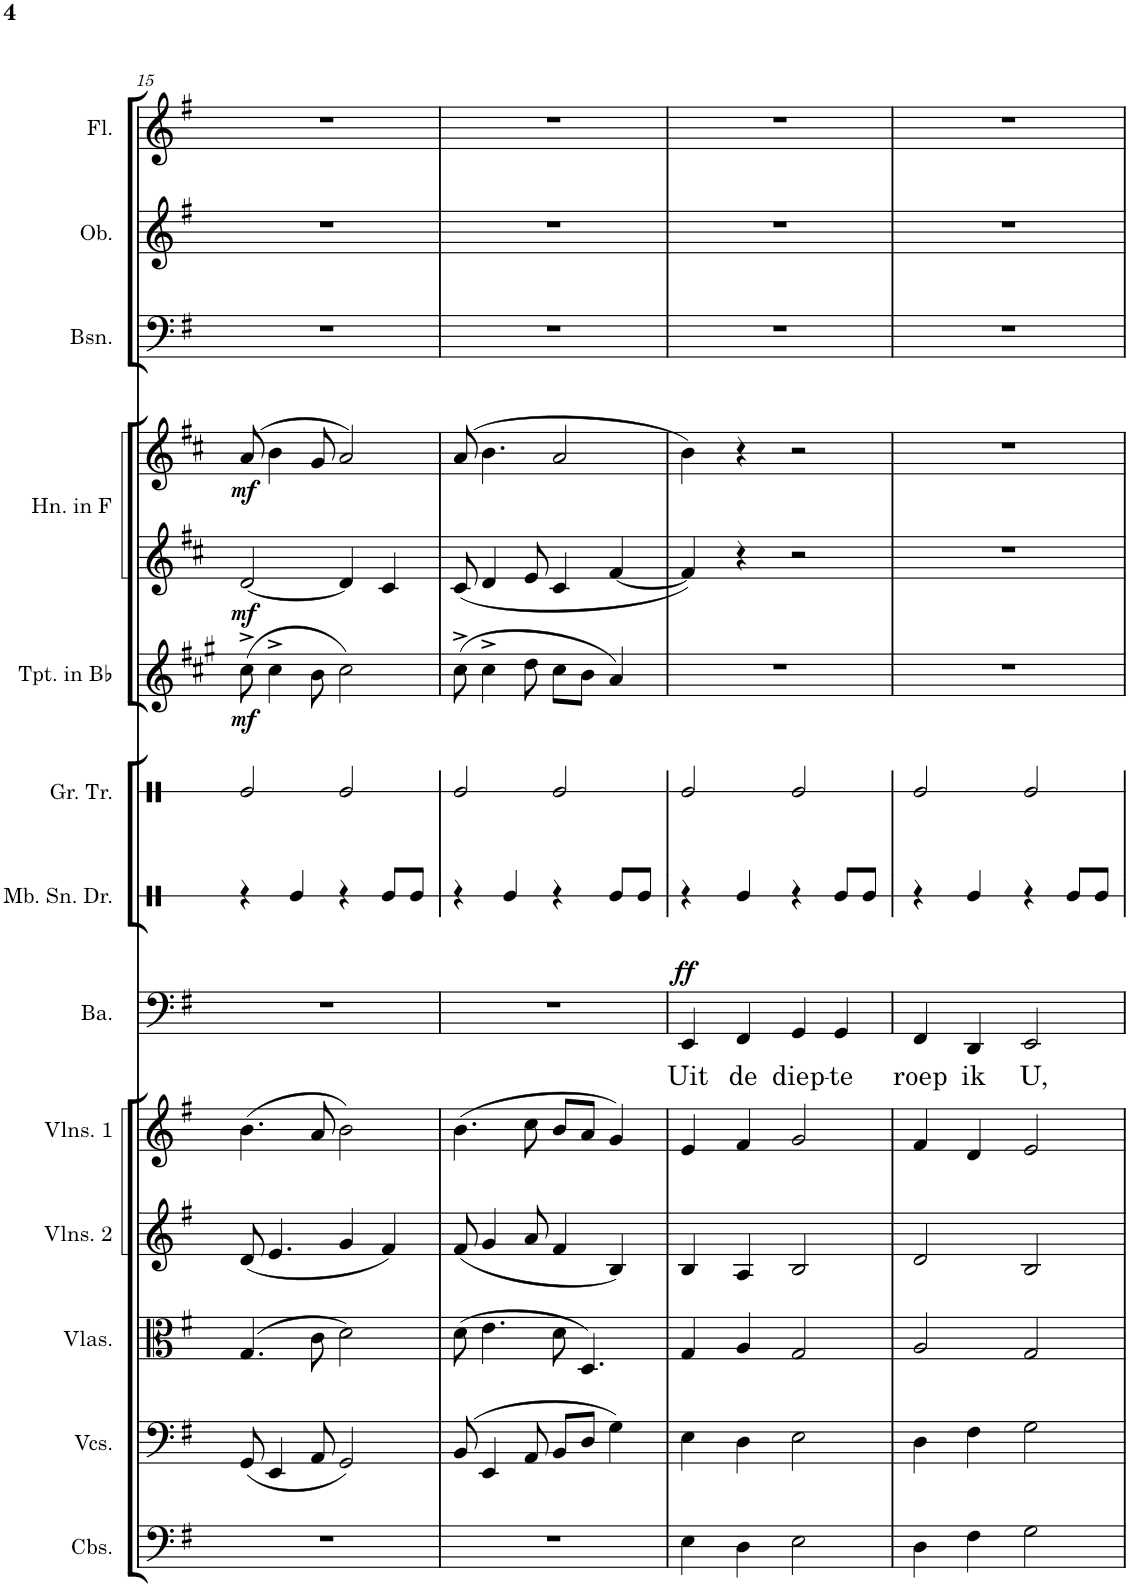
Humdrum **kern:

**kern	**kern	**kern	**kern	**kern	**kern	**text	**dynam	**kern	**kern	**kern	**dynam	**kern	**kern	**dynam	**kern	**kern	**kern
*part13	*part12	*part11	*part10	*part9	*part8	*part8	*part8	*part7	*part6	*part5	*part5	*part4	*part4	*part4	*part3	*part2	*part1
*staff14	*staff13	*staff12	*staff11	*staff10	*staff9	*staff9	*staff9	*staff8	*staff7	*staff6	*staff6	*staff5	*staff4	*staff4/5	*staff3	*staff2	*staff1
*I"Contrabasses	*I"Violoncellos	*I"Violas	*I"Violins 2	*I"Violins 1	*I"Bariton	*	*	*I"Snare drum	*I"Grote trom	*I"Trumpets in Bb	*	*I"Horns in F	*	*	*I"Bassoons	*I"Oboes	*I"Flutes
*I'Cbs.	*I'Vcs.	*I'Vlas.	*I'Vlns. 2	*I'Vlns. 1	*I'Ba.	*	*	*	*I'Gr. Tr.	*I'Tpt. in Bb	*	*I'Hn. in F	*	*	*I'Bsn.	*I'Ob.	*I'Fl.
!!LO:PB:g=z
*clefF4	*clefF4	*clefC3	*clefG2	*clefG2	*clefF4	*	*	*clefX	*clefX	*clefG2	*	*clefG2	*clefG2	*	*clefF4	*clefG2	*clefG2
*Trd7c12	*	*	*	*	*	*	*	*	*	*Trd1c2	*	*Trd4c7	*Trd4c7	*	*	*	*
*k[f#]	*k[f#]	*k[f#]	*k[f#]	*k[f#]	*k[f#]	*	*	*k[]	*k[]	*k[f#c#g#]	*	*k[f#c#]	*k[f#c#]	*	*k[f#]	*k[f#]	*k[f#]
*M4/4	*M4/4	*M4/4	*M4/4	*M4/4	*M4/4	*	*	*M4/4	*M4/4	*M4/4	*	*M4/4	*M4/4	*	*M4/4	*M4/4	*M4/4
=15	=15	=15	=15	=15	=15	=15	=15	=15	=15	=15	=15	=15	=15	=15	=15	=15	=15
!	!	!	!	!	!	!	!	!	!	!	!LO:DY:b	!	!	!LO:DY:b=2	!	!	!
!	!	!	!	!	!	!	!	!	!	!	!	!	!	!LO:DY:n=1:b	!	!	!
1r	(8GG/	(4.G/	(8d/	(4.b\	1r	.	.	4r	2Re/	(8cc#^\	mf	[2d/	(8a/	mf mf	1r	1r	1r
.	4EE/	.	4.e/	.	.	.	.	.	.	4cc#^\	.	.	4b\	.	.	.	.
.	.	.	.	.	.	.	.	4Re/	.	.	.	.	.	.	.	.	.
.	8AA/	8c\	.	8a/	.	.	.	.	.	8b\	.	.	8g/	.	.	.	.
.	2GG/)	2d\)	4g/	2b\)	.	.	.	4r	2Re/	2cc#\)	.	4d/]	2a/)	.	.	.	.
.	.	.	4f#/)	.	.	.	.	8Re/L	.	.	.	4c#/	.	.	.	.	.
.	.	.	.	.	.	.	.	8Re/J	.	.	.	.	.	.	.	.	.
=16	=16	=16	=16	=16	=16	=16	=16	=16	=16	=16	=16	=16	=16	=16	=16	=16	=16
1r	(8BB/	(8d\	(8f#/	(4.b\	1r	.	.	4r	2Re/	(8cc#^\	.	8c#/	(8a/	.	1r	1r	1r
.	4EE/	4.e\	4g/	.	.	.	.	.	.	4cc#^\	.	4d/	4.b\	.	.	.	.
.	.	.	.	.	.	.	.	4Re/	.	.	.	.	.	.	.	.	.
.	8AA/	.	8a/	8cc\	.	.	.	.	.	8dd\	.	8e/	.	.	.	.	.
.	8BB/L	8d\	4f#/	8b/L	.	.	.	4r	2Re/	8cc#\L	.	4c#/	2a/	.	.	.	.
.	8D/J	4.D/)	.	8a/J	.	.	.	.	.	8b\J	.	.	.	.	.	.	.
.	4G\)	.	4B/)	4g/)	.	.	.	8Re/L	.	4a/)	.	[4f#/	.	.	.	.	.
.	.	.	.	.	.	.	.	8Re/J	.	.	.	.	.	.	.	.	.
=17	=17	=17	=17	=17	=17	=17	=17	=17	=17	=17	=17	=17	=17	=17	=17	=17	=17
!	!	!	!	!	!	!LO:LY:b	!LO:DY:a	!	!	!	!	!	!	!	!	!	!
4E\	4E\	4G/	4B/	4e/	4EE/	Uit	ff	4r	2Re/	1r	.	4f#/]	4b\)	.	1r	1r	1r
!	!	!	!	!	!	!LO:LY:b	!	!	!	!	!	!	!	!	!	!	!
4D\	4D\	4A/	4A/	4f#/	4FF#/	de	.	4Re/	.	.	.	4r	4r	.	.	.	.
!	!	!	!	!	!	!LO:LY:b	!	!	!	!	!	!	!	!	!	!	!
2E\	2E\	2G/	2B/	2g/	4GG/	diep-	.	4r	2Re/	.	.	2r	2r	.	.	.	.
!	!	!	!	!	!	!LO:LY:b	!	!	!	!	!	!	!	!	!	!	!
.	.	.	.	.	4GG/	-te	.	8Re/L	.	.	.	.	.	.	.	.	.
.	.	.	.	.	.	.	.	8Re/J	.	.	.	.	.	.	.	.	.
=18	=18	=18	=18	=18	=18	=18	=18	=18	=18	=18	=18	=18	=18	=18	=18	=18	=18
!	!	!	!	!	!	!LO:LY:b	!	!	!	!	!	!	!	!	!	!	!
4D\	4D\	2A/	2d/	4f#/	4FF#/	roep	.	4r	2Re/	1r	.	1r	1r	.	1r	1r	1r
!	!	!	!	!	!	!LO:LY:b	!	!	!	!	!	!	!	!	!	!	!
4F#\	4F#\	.	.	4d/	4DD/	ik	.	4Re/	.	.	.	.	.	.	.	.	.
!	!	!	!	!	!	!LO:LY:b	!	!	!	!	!	!	!	!	!	!	!
2G\	2G\	2G/	2B/	2e/	2EE/	U,	.	4r	2Re/	.	.	.	.	.	.	.	.
.	.	.	.	.	.	.	.	8Re/L	.	.	.	.	.	.	.	.	.
.	.	.	.	.	.	.	.	8Re/J	.	.	.	.	.	.	.	.	.
=	=	=	=	=	=	=	=	=	=	=	=	=	=	=	=	=	=
*-	*-	*-	*-	*-	*-	*-	*-	*-	*-	*-	*-	*-	*-	*-	*-	*-	*-
